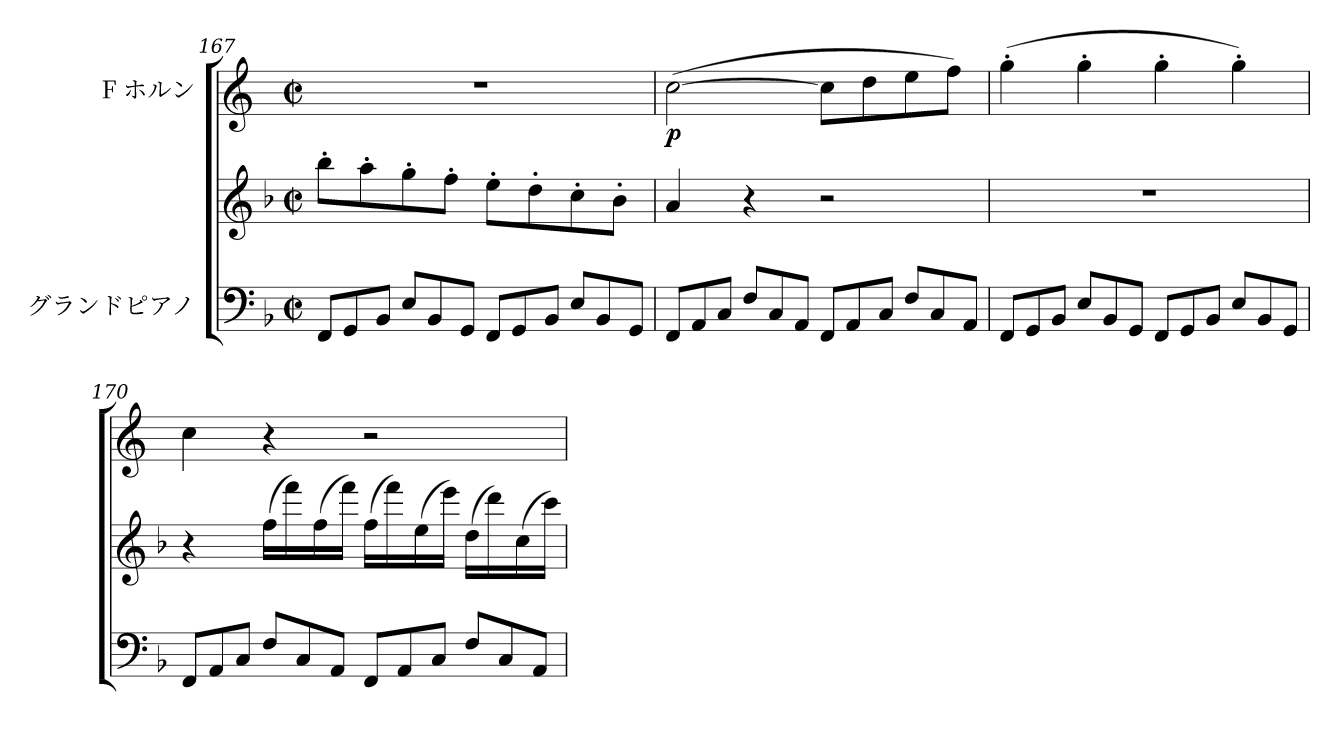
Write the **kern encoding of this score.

**kern	**kern	**kern	**dynam
*part2	*part2	*part1	*part1
*staff3	*staff2	*staff1	*staff1
*I"グランドピアノ	*	*I"F ホルン	*
!!LO:LB:g=z
*clefF4	*clefG2	*clefG2	*
*	*	*ITrd4c7	*
*k[b-]	*k[b-]	*k[b-]	*
*M2/2	*M2/2	*M2/2	*
*met(c|)	*met(c|)	*met(c|)	*
*Xtuplet	*	*	*
=167	=167	=167	=167
12FF/L	8bb-'\L	1r	.
12GG/	.	.	.
.	8aa'\	.	.
12BB-/J	.	.	.
12E/L	8gg'\	.	.
12BB-/	.	.	.
.	8ff'\J	.	.
12GG/J	.	.	.
12FF/L	8ee'\L	.	.
12GG/	.	.	.
.	8dd'\	.	.
12BB-/J	.	.	.
12E/L	8cc'\	.	.
12BB-/	.	.	.
.	8b-'\J	.	.
12GG/J	.	.	.
=168	=168	=168	=168
!	!	!	!LO:DY:b
12FF/L	4a/	(>[2f\	p
12AA/	.	.	.
12C/J	.	.	.
12F/L	4r	.	.
12C/	.	.	.
12AA/J	.	.	.
12FF/L	2r	8f\L]	.
12AA/	.	.	.
.	.	8g\	.
12C/J	.	.	.
12F/L	.	8a\	.
12C/	.	.	.
.	.	8b-\J)	.
12AA/J	.	.	.
=169	=169	=169	=169
12FF/L	1r	(>4cc'\	.
12GG/	.	.	.
12BB-/J	.	.	.
12E/L	.	4cc'\	.
12BB-/	.	.	.
12GG/J	.	.	.
12FF/L	.	4cc'\	.
12GG/	.	.	.
12BB-/J	.	.	.
12E/L	.	4cc'\)	.
12BB-/	.	.	.
12GG/J	.	.	.
=170	=170	=170	=170
12FF/L	4r	4f\	.
12AA/	.	.	.
12C/J	.	.	.
12F/L	(>16ff\LL	4r	.
.	16fff\)	.	.
12C/	.	.	.
.	(>16ff\	.	.
12AA/J	.	.	.
.	16fff\JJ)	.	.
12FF/L	(>16ff\LL	2r	.
.	16fff\)	.	.
12AA/	.	.	.
.	(>16ee\	.	.
12C/J	.	.	.
.	16eee\JJ)	.	.
12F/L	(>16dd\LL	.	.
.	16ddd\)	.	.
12C/	.	.	.
.	(>16cc\	.	.
12AA/J	.	.	.
.	16ccc\JJ)	.	.
=	=	=	=
*-	*-	*-	*-
